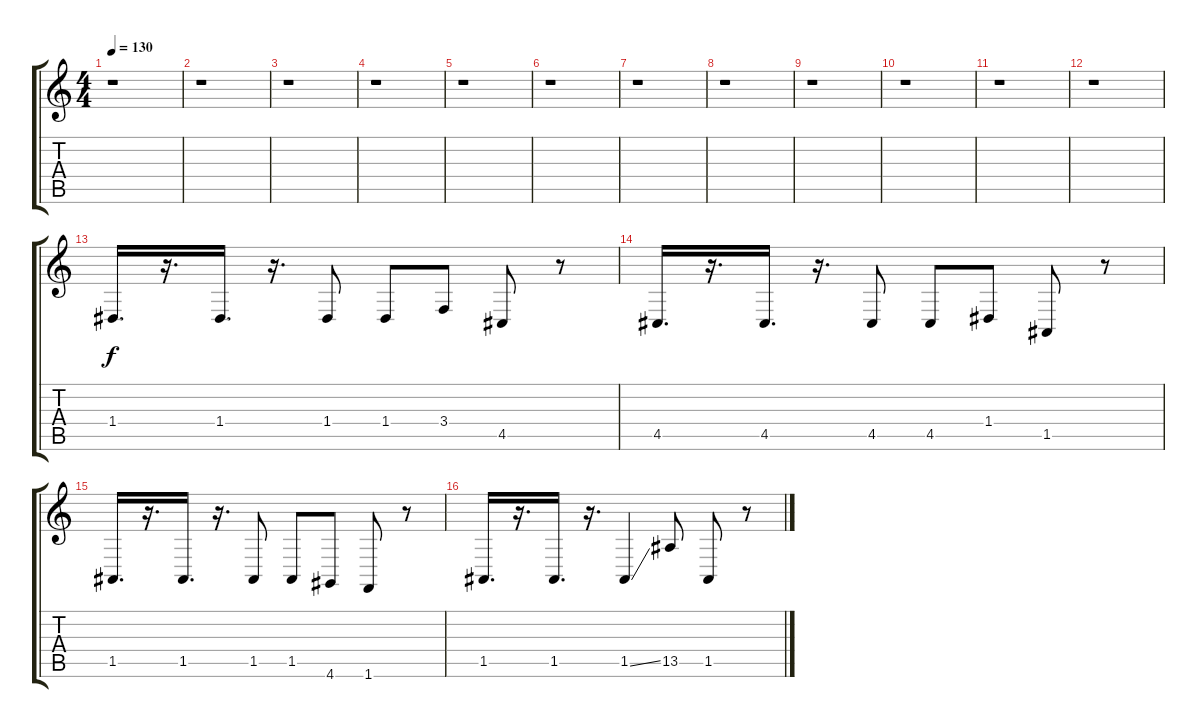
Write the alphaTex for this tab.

\track "" {instrument lead1square}
\staff {score tabs}
\tuning (E4 B3 G3 D3 A2 E2) {hide}
\ts (4 4)
\tempo 130
\clef g2
\ks c
r.1{dy f} |
r.1 |
r.1 |
r.1 |
r.1 |
r.1 |
r.1 |
r.1 |
r.1 |
r.1 |
r.1 |
r.1 |
1.4.16{d} r.16{d} 1.4.16{d} r.16{d} 1.4.8 1.4.8 3.4.8 4.5.8 r.8 |
4.5.16{d} r.16{d} 4.5.16{d} r.16{d} 4.5.8 4.5.8 1.4.8 1.5.8 r.8 |
1.5.16{d} r.16{d} 1.5.16{d} r.16{d} 1.5.8 1.5.8 4.6.8 1.6.8 r.8 |
1.5.16{d} r.16{d} 1.5.16{d} r.16{d} 1.5{ss}.4 13.5.8 1.5.8 r.8
